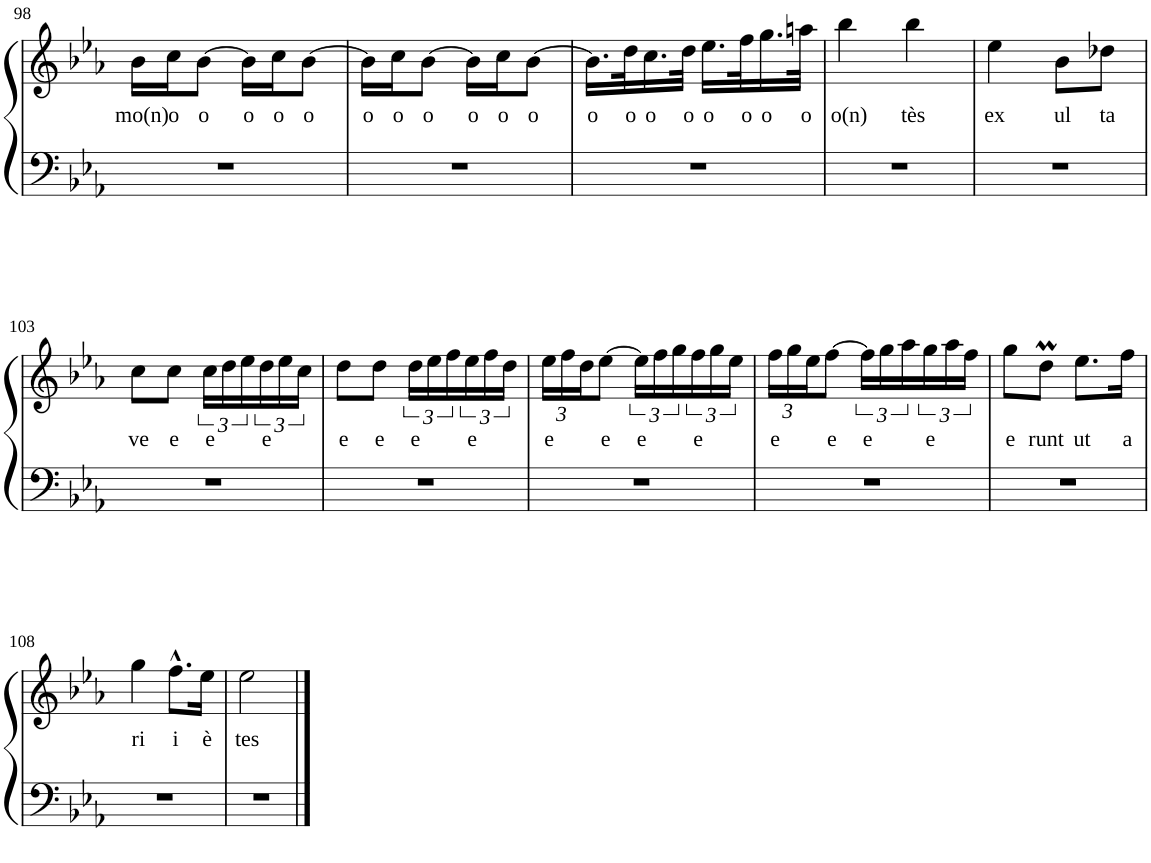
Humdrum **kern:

**kern	**kern	**text
*part1	*part1	*part1
*staff2	*staff1	*staff1
*I"Piano	*	*
*I'Pno	*	*
!!LO:PB:g=z
*clefF4	*clefG2	*
*k[b-e-a-]	*k[b-e-a-]	*
*E-:	*E-:	*
*M2/4	*M2/4	*
=98	=98	=98
!	!	!LO:LY:b
2r	16b-\LL	mo(n)
!	!	!LO:LY:b
.	16cc\J	o
!	!	!LO:LY:b
.	[8b-\J	o
!	!	!LO:LY:b
.	16b-\LL]	o
!	!	!LO:LY:b
.	16cc\J	o
!	!	!LO:LY:b
.	[8b-\J	o
=99	=99	=99
!	!	!LO:LY:b
2r	16b-\LL]	o
!	!	!LO:LY:b
.	16cc\J	o
!	!	!LO:LY:b
.	[8b-\J	o
!	!	!LO:LY:b
.	16b-\LL]	o
!	!	!LO:LY:b
.	16cc\J	o
!	!	!LO:LY:b
.	[8b-\J	o
=100	=100	=100
!	!	!LO:LY:b
2r	16.b-\LL]	o
!	!	!LO:LY:b
.	32dd\K	o
!	!	!LO:LY:b
.	16.cc\	o
!	!	!LO:LY:b
.	32dd\JJk	o
!	!	!LO:LY:b
.	16.ee-\LL	o
!	!	!LO:LY:b
.	32ff\K	o
!	!	!LO:LY:b
.	16.gg\	o
!	!	!LO:LY:b
.	32aan\JJk	o
=101	=101	=101
!	!	!LO:LY:b
2r	4bb-\	o(n)
!	!	!LO:LY:b
.	4bb-\	tès
=102	=102	=102
!	!	!LO:LY:b
2r	4ee-\	ex
!	!	!LO:LY:b
.	8b-\L	ul
!	!	!LO:LY:b
.	8dd-X\J	ta
!!LO:LB:g=z
=103	=103	=103
!	!	!LO:LY:b
2r	8cc\L	ve
!	!	!LO:LY:b
.	8cc\J	e
!	!	!LO:LY:b
.	24cc\LL	e
.	24dd\	.
.	24ee-\	.
!	!	!LO:LY:b
.	24dd\	e
.	24ee-\	.
.	24cc\JJ	.
=104	=104	=104
!	!	!LO:LY:b
2r	8dd\L	e
!	!	!LO:LY:b
.	8dd\J	e
!	!	!LO:LY:b
.	24dd\LL	e
.	24ee-\	.
.	24ff\	.
!	!	!LO:LY:b
.	24ee-\	e
.	24ff\	.
.	24dd\JJ	.
=105	=105	=105
*	*Xbrackettup	*
!	!	!LO:LY:b
2r	24ee-\LL	e
.	24ff\	.
.	24dd\J	.
!	!	!LO:LY:b
.	[8ee-\J	e
*	*brackettup	*
!	!	!LO:LY:b
.	24ee-\LL]	e
.	24ff\	.
.	24gg\	.
!	!	!LO:LY:b
.	24ff\	e
.	24gg\	.
.	24ee-\JJ	.
=106	=106	=106
*	*Xbrackettup	*
!	!	!LO:LY:b
2r	24ff\LL	e
.	24gg\	.
.	24ee-\J	.
!	!	!LO:LY:b
.	[8ff\J	e
*	*brackettup	*
!	!	!LO:LY:b
.	24ff\LL]	e
.	24gg\	.
.	24aa-\	.
!	!	!LO:LY:b
.	24gg\	e
.	24aa-\	.
.	24ff\JJ	.
=107	=107	=107
!	!	!LO:LY:b
2r	8gg\L	e
!	!	!LO:LY:b
.	8ddm\J	runt
!	!	!LO:LY:b
.	8.ee-\L	ut
!	!	!LO:LY:b
.	16ff\Jk	a
!!LO:LB:g=z
=108	=108	=108
!	!	!LO:LY:b
2r	4gg\	ri
!	!	!LO:LY:b
.	8.ff^^\L	i
!	!	!LO:LY:b
.	16ee-\Jk	è
=109	=109	=109
!	!	!LO:LY:b
2r	2ee-\	tes
==	==	==
*-	*-	*-
